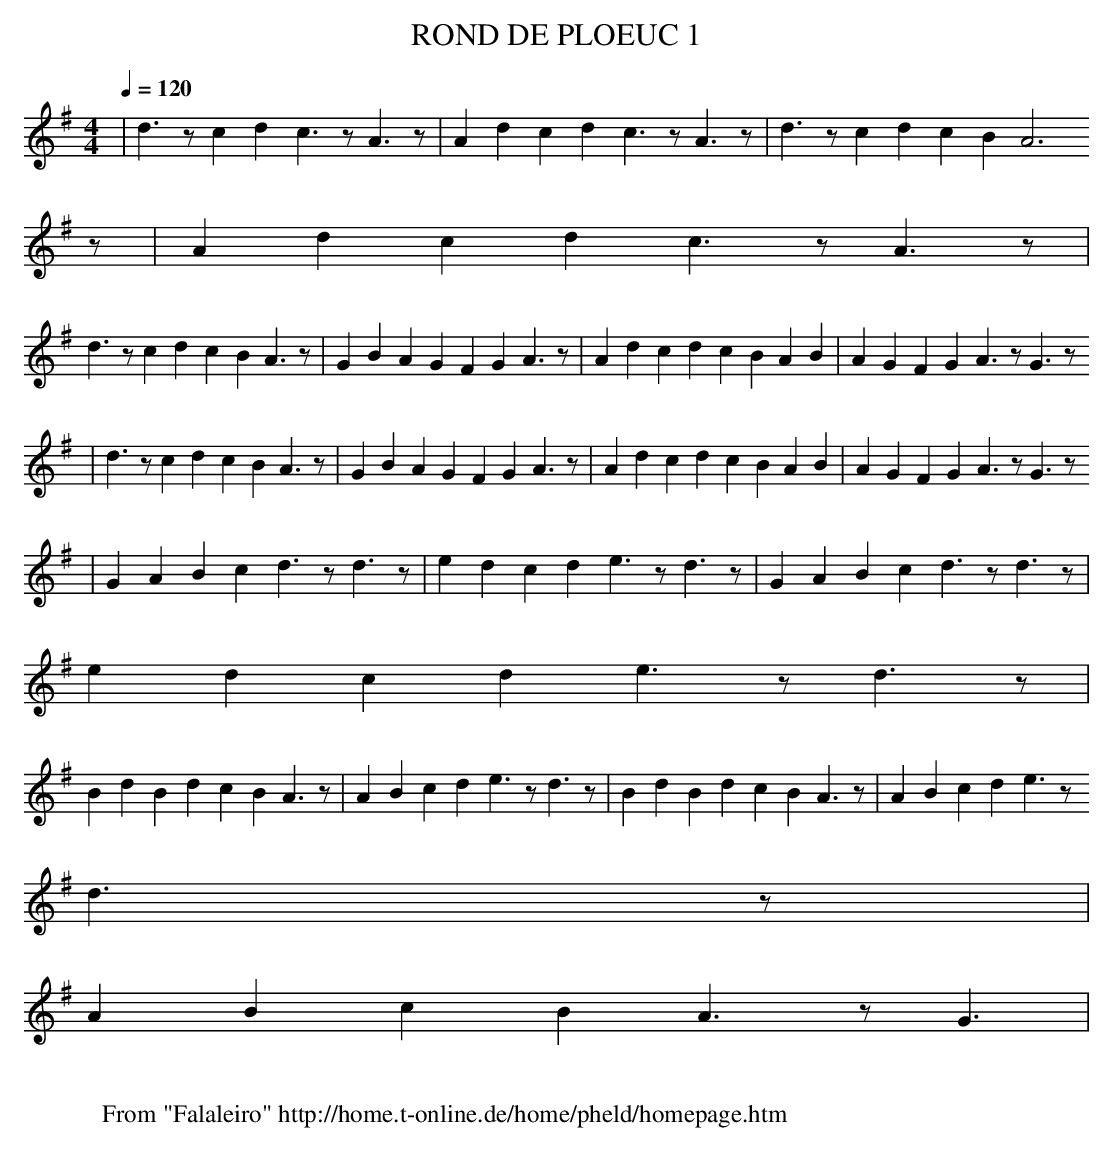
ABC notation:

X:1
T:ROND DE PLOEUC 1
M:4/4
L:1/4
Q:1/4=120
K:G % 1 sharps
|d3/2 z/2 cd c3/2 z/2 A3/2 z/2 |Adcd c3/2 z/2 A3/2 z/2 |d3/2 z/2 cd cBA3
/2 z/2 |Adcd c3/2 z/2 A3/2 z/2 |
d3/2 z/2 cd cBA3/2 z/2 |GBAG FGA3/2 z/2 |Adcd cBAB|AGFG A3/2 z/2 G3/2 z/
2 |
d3/2 z/2 cd cBA3/2 z/2 |GBAG FGA3/2 z/2 |Adcd cBAB|AGFG A3/2 z/2 G3/2 z/
2 |
GABc d3/2 z/2 d3/2 z/2 |edcd e3/2 z/2 d3/2 z/2 |GABc d3/2 z/2 d3/2 z/2 |
edcd e3/2 z/2 d3/2 z/2 |
BdBd cBA3/2 z/2 |ABcd e3/2 z/2 d3/2 z/2 |BdBd cBA3/2 z/2 |ABcd e3/2 z/2
d3/2 z/2 |
ABcB A3/2 z/2 G3/2|
W:
W: From "Falaleiro" http://home.t-online.de/home/pheld/homepage.htm
